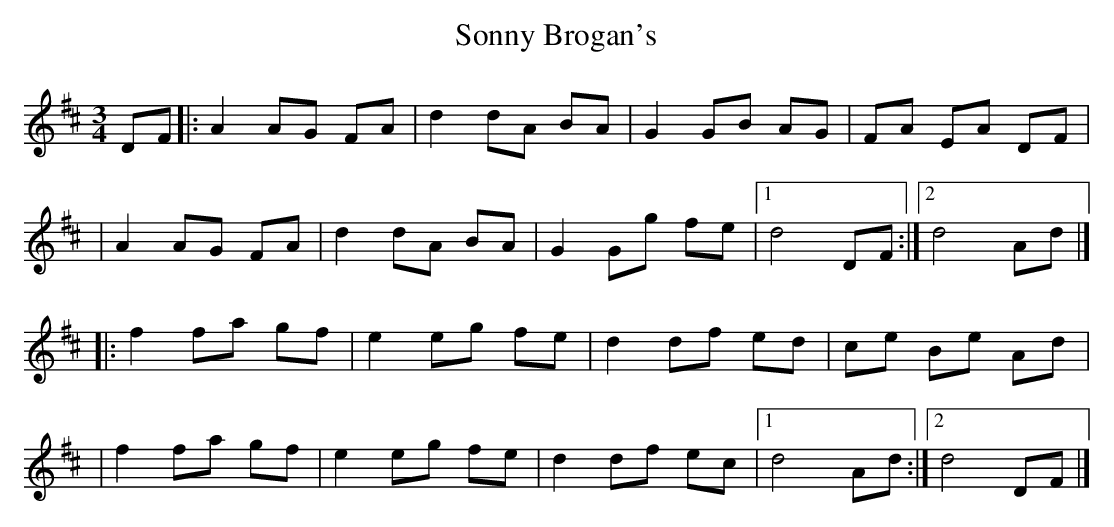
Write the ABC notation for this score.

X:1
T:Sonny Brogan's
M:3/4
L:1/8
K:D
DF|:A2 AG FA|d2 dA BA|G2 GB AG|FA EA DF|
|A2 AG FA|d2 dA BA|G2 Gg fe|1 d4 DF:|2 d4 Ad|]
|:f2 fa gf|e2 eg fe|d2 df ed|ce Be Ad|
|f2 fa gf|e2 eg fe|d2 df ec|1 d4 Ad:|2 d4 DF|]
